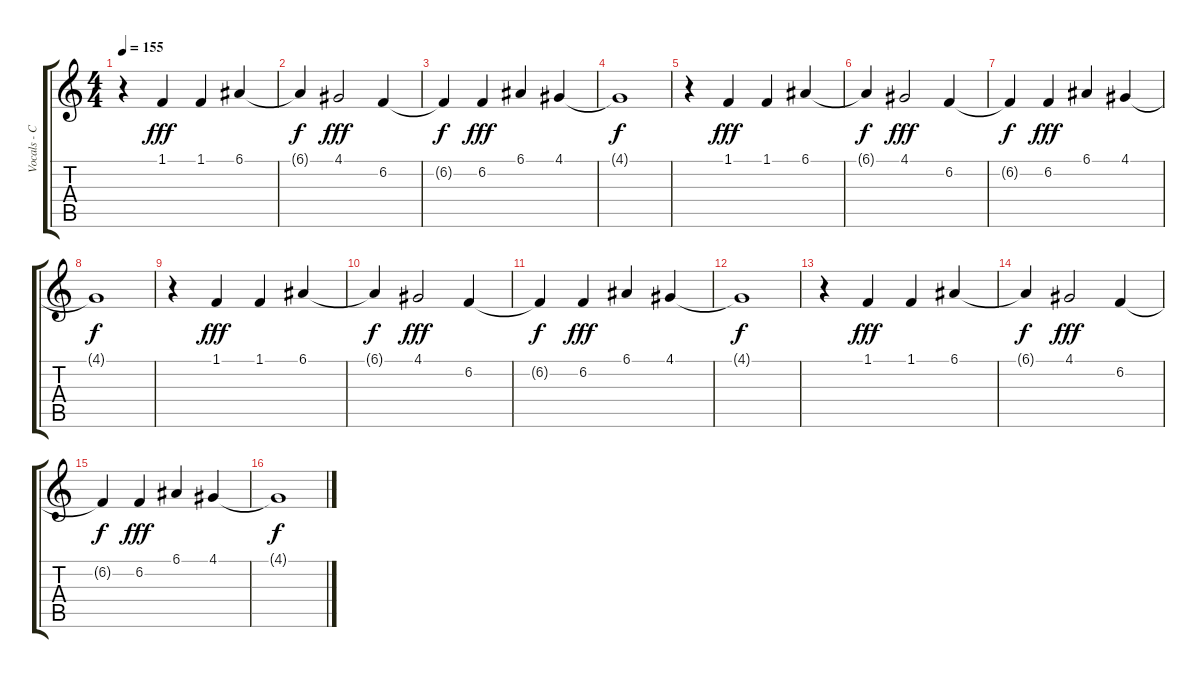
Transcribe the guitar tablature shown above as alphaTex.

\track ("Vocals - Corin" "Vocals - C") {instrument voiceoohs}
\staff {score tabs}
\tuning (E4 B3 G3 D3 A2 E2) {hide}
\ts (4 4)
\tempo 155
\clef g2
\ks c
r.4{dy f} 1.1.4{dy fff} 1.1.4 6.1.4 |
6.1{t}.4{dy f} 4.1.2{dy fff} 6.2.4 |
6.2{t}.4{dy f} 6.2.4{dy fff} 6.1.4 4.1.4 |
4.1{t}.1{dy f} |
r.4 1.1.4{dy fff} 1.1.4 6.1.4 |
6.1{t}.4{dy f} 4.1.2{dy fff} 6.2.4 |
6.2{t}.4{dy f} 6.2.4{dy fff} 6.1.4 4.1.4 |
4.1{t}.1{dy f} |
r.4 1.1.4{dy fff} 1.1.4 6.1.4 |
6.1{t}.4{dy f} 4.1.2{dy fff} 6.2.4 |
6.2{t}.4{dy f} 6.2.4{dy fff} 6.1.4 4.1.4 |
4.1{t}.1{dy f} |
r.4 1.1.4{dy fff} 1.1.4 6.1.4 |
6.1{t}.4{dy f} 4.1.2{dy fff} 6.2.4 |
6.2{t}.4{dy f} 6.2.4{dy fff} 6.1.4 4.1.4 |
4.1{t}.1{dy f}
